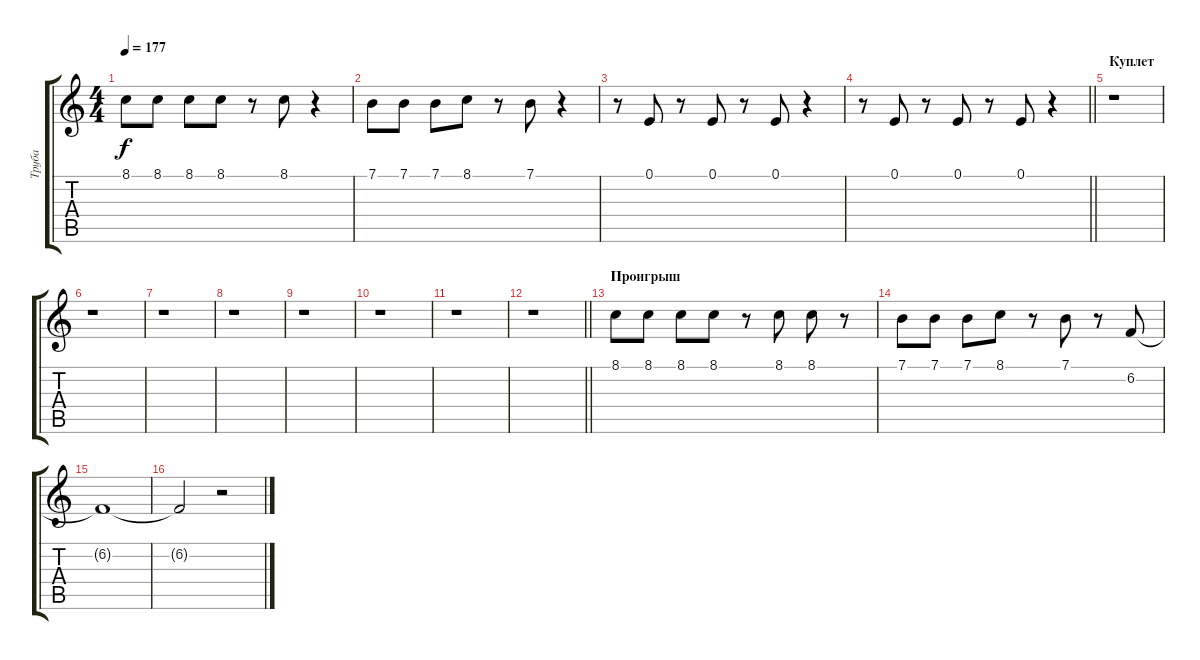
\track ("Труба " "Труба ") {instrument trumpet}
\staff {score tabs}
\tuning (E4 B3 G3 D3 A2 E2) {hide}
\ts (4 4)
\tempo 177
\clef g2
\ks c
8.1.8{dy f} 8.1.8 8.1.8 8.1.8 r.8 8.1.8 r.4 |
7.1.8 7.1.8 7.1.8 8.1.8 r.8 7.1.8 r.4 |
r.8 0.1.8 r.8 0.1.8 r.8 0.1.8 r.4 |
\barLineRight lightlight
r.8 0.1.8 r.8 0.1.8 r.8 0.1.8 r.4 |
\section ("" "Куплет")
r.1 |
r.1 |
r.1 |
r.1 |
r.1 |
r.1 |
r.1 |
\barLineRight lightlight
r.1 |
\section ("" "Проигрыш")
8.1.8 8.1.8 8.1.8 8.1.8 r.8 8.1.8 8.1.8 r.8 |
7.1.8 7.1.8 7.1.8 8.1.8 r.8 7.1.8 r.8 6.2.8 |
6.2{t}.1 |
6.2{t}.2 r.2
